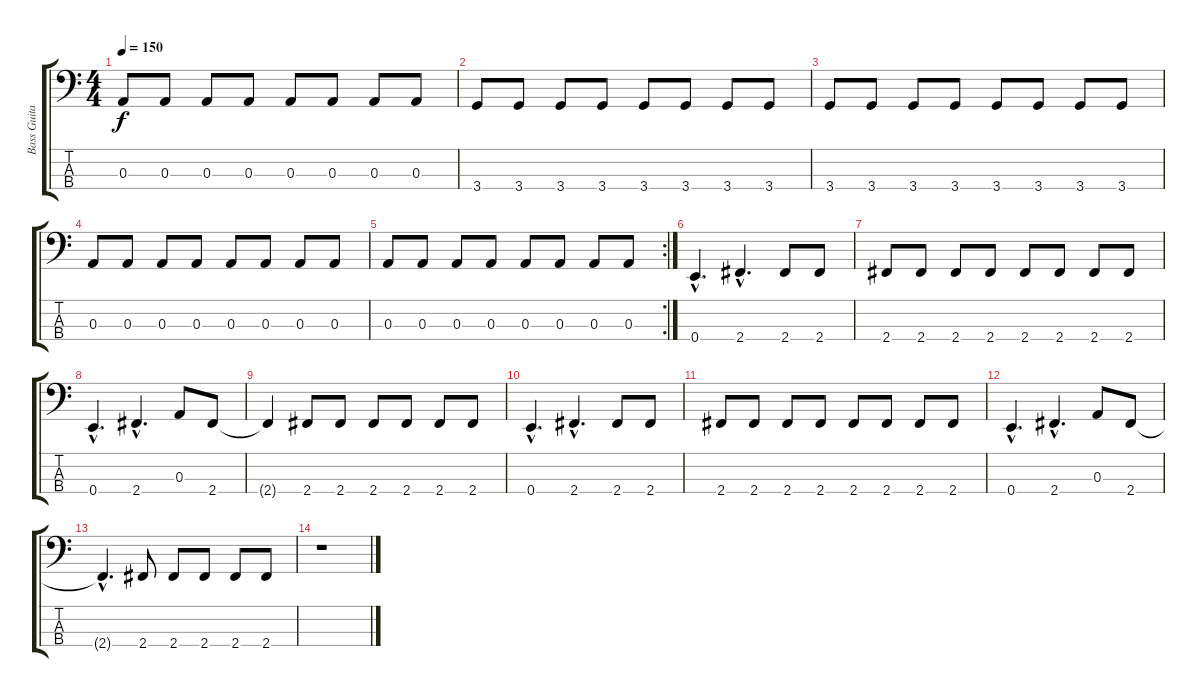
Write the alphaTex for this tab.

\track ("Bass Guitar" "Bass Guita") {instrument electricbassfinger}
\staff {score tabs}
\tuning (G2 D2 A1 E1) {hide}
\ts (4 4)
\tempo 150
\clef f4
\ks c
0.3.8{dy f} 0.3.8 0.3.8 0.3.8 0.3.8 0.3.8 0.3.8 0.3.8 |
3.4.8 3.4.8 3.4.8 3.4.8 3.4.8 3.4.8 3.4.8 3.4.8 |
3.4.8 3.4.8 3.4.8 3.4.8 3.4.8 3.4.8 3.4.8 3.4.8 |
0.3.8 0.3.8 0.3.8 0.3.8 0.3.8 0.3.8 0.3.8 0.3.8 |
\rc 2
0.3.8 0.3.8 0.3.8 0.3.8 0.3.8 0.3.8 0.3.8 0.3.8 |
0.4{hac}.4{d} 2.4{hac}.4{d} 2.4.8 2.4.8 |
2.4.8 2.4.8 2.4.8 2.4.8 2.4.8 2.4.8 2.4.8 2.4.8 |
0.4{hac}.4{d} 2.4{hac}.4{d} 0.3.8 2.4.8 |
2.4{t}.4 2.4.8 2.4.8 2.4.8 2.4.8 2.4.8 2.4.8 |
0.4{hac}.4{d} 2.4{hac}.4{d} 2.4.8 2.4.8 |
2.4.8 2.4.8 2.4.8 2.4.8 2.4.8 2.4.8 2.4.8 2.4.8 |
0.4{hac}.4{d} 2.4{hac}.4{d} 0.3.8 2.4.8 |
2.4{hac t}.4{d} 2.4.8 2.4.8 2.4.8 2.4.8 2.4.8 |
r.1
